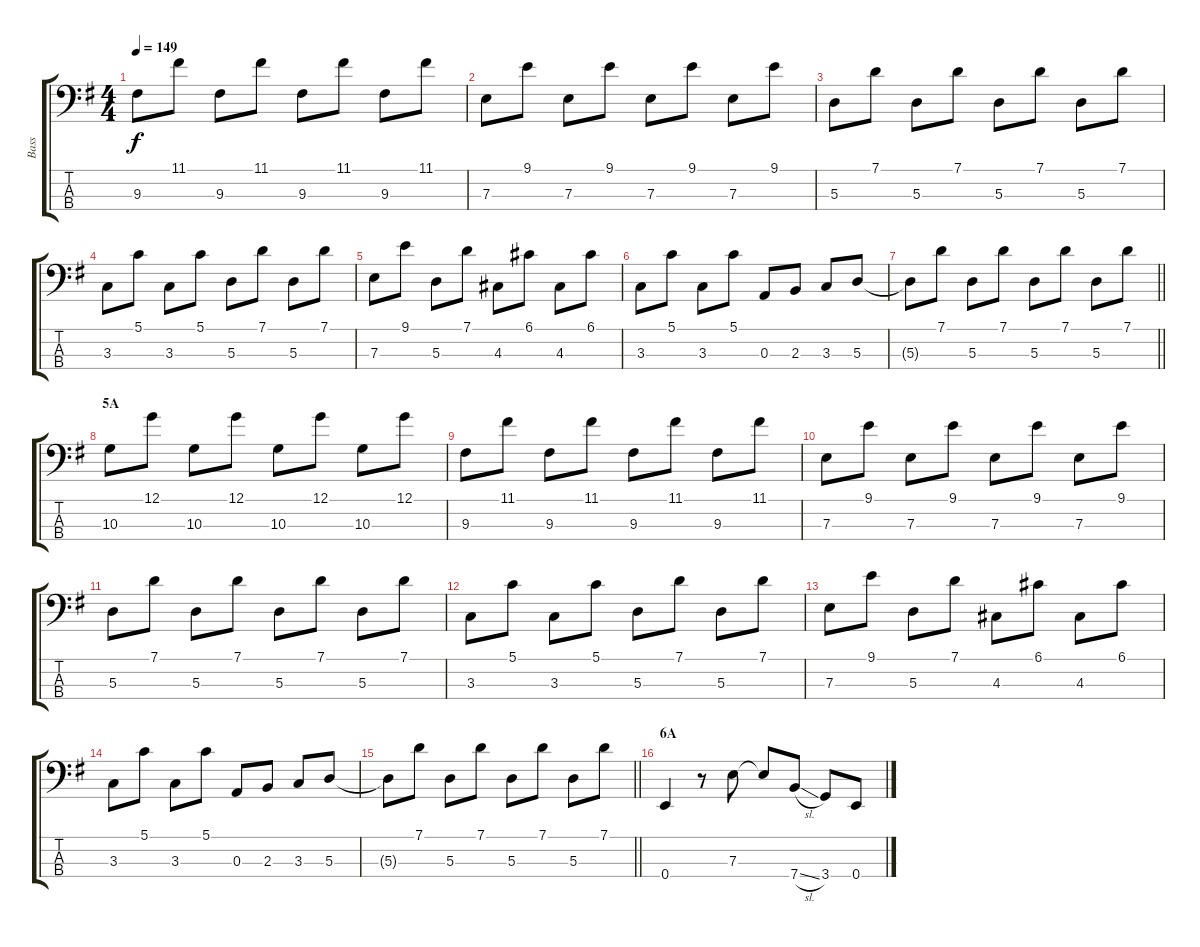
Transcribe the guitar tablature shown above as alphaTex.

\track ("Bass" "Bass") {instrument electricbassfinger}
\staff {score tabs}
\tuning (G2 D2 A1 E1) {hide}
\ts (4 4)
\tempo 149
\clef f4
\ks g
9.3.8{dy f} 11.1.8 9.3.8 11.1.8 9.3.8 11.1.8 9.3.8 11.1.8 |
7.3.8 9.1.8 7.3.8 9.1.8 7.3.8 9.1.8 7.3.8 9.1.8 |
5.3.8 7.1.8 5.3.8 7.1.8 5.3.8 7.1.8 5.3.8 7.1.8 |
3.3.8 5.1.8 3.3.8 5.1.8 5.3.8 7.1.8 5.3.8 7.1.8 |
7.3.8 9.1.8 5.3.8 7.1.8 4.3.8 6.1.8 4.3.8 6.1.8 |
3.3.8 5.1.8 3.3.8 5.1.8 0.3.8 2.3.8 3.3.8 5.3.8 |
\barLineRight lightlight
5.3{t}.8 7.1.8 5.3.8 7.1.8 5.3.8 7.1.8 5.3.8 7.1.8 |
\section ("" "5A")
10.3.8 12.1.8 10.3.8 12.1.8 10.3.8 12.1.8 10.3.8 12.1.8 |
9.3.8 11.1.8 9.3.8 11.1.8 9.3.8 11.1.8 9.3.8 11.1.8 |
7.3.8 9.1.8 7.3.8 9.1.8 7.3.8 9.1.8 7.3.8 9.1.8 |
5.3.8 7.1.8 5.3.8 7.1.8 5.3.8 7.1.8 5.3.8 7.1.8 |
3.3.8 5.1.8 3.3.8 5.1.8 5.3.8 7.1.8 5.3.8 7.1.8 |
7.3.8 9.1.8 5.3.8 7.1.8 4.3.8 6.1.8 4.3.8 6.1.8 |
3.3.8 5.1.8 3.3.8 5.1.8 0.3.8 2.3.8 3.3.8 5.3.8 |
\barLineRight lightlight
5.3{t}.8 7.1.8 5.3.8 7.1.8 5.3.8 7.1.8 5.3.8 7.1.8 |
\section ("" "6A")
0.4.4 r.8 7.3.8 7.3{t}.8 7.4{sl}.8 3.4.8 0.4.8
